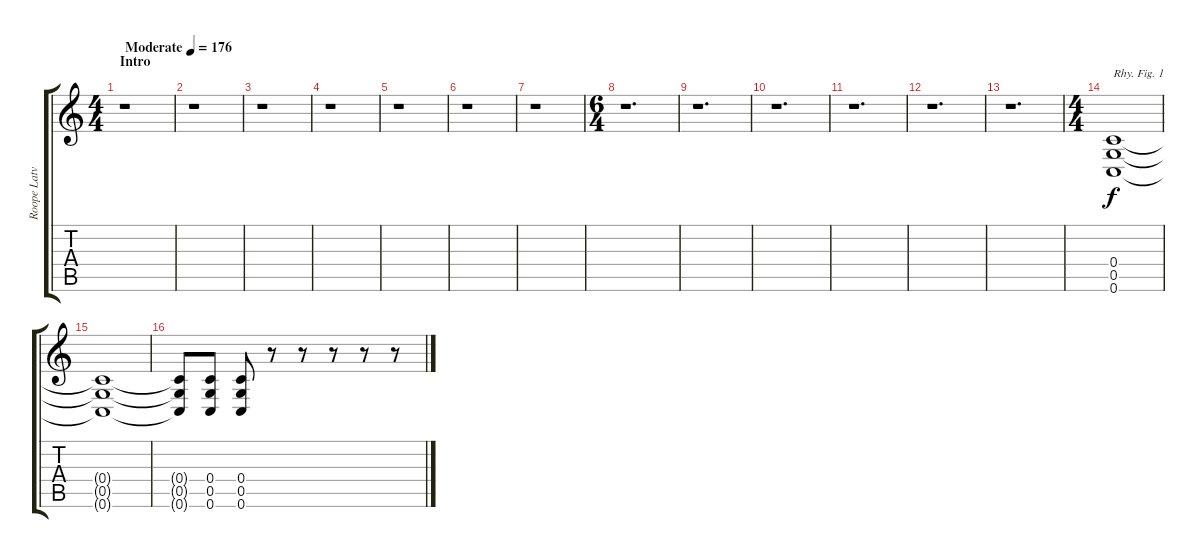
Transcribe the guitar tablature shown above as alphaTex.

\track ("Roope Latvala [Guitar 2]" "Roope Latv") {instrument distortionguitar}
\staff {score tabs}
\tuning (D4 A3 F3 C3 G2 C2) {hide}
\ts (4 4)
\section ("" "Intro")
\tempo (176 "Moderate")
\clef g2
\ks c
r.1{dy f instrument distortionguitar} |
r.1 |
r.1 |
r.1 |
r.1 |
r.1 |
r.1 |
\ts (6 4)
r.1{d} |
r.1{d} |
r.1{d} |
r.1{d} |
r.1{d} |
r.1{d} |
\ts (4 4)
(0.4 0.5 0.6).1{txt "Rhy. Fig. 1"} |
(0.4{t} 0.5{t} 0.6{t}).1 |
(0.4{t} 0.5{t} 0.6{t}).8 (0.4 0.5 0.6).8 (0.4 0.5 0.6).8 r.8 r.8 r.8 r.8 r.8
